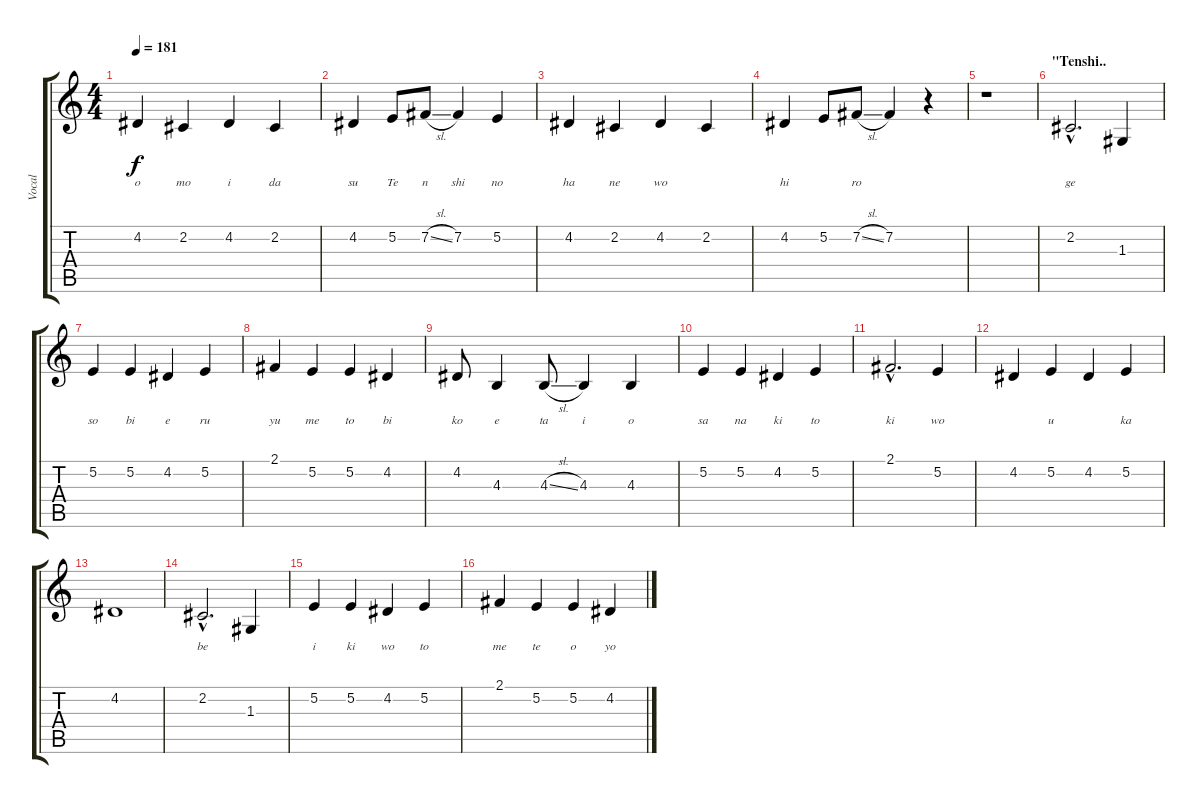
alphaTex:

\track ("Vocal" "Vocal") {instrument trumpet}
\staff {score tabs}
\tuning (E4 B3 G3 D3 A2 E2) {hide}
\ts (4 4)
\tempo 181
\clef g2
\ks c
4.2.4{lyrics (0 "o") lyrics (1 "") lyrics (2 "") lyrics (3 "") lyrics (4 "") dy f} 2.2.4{lyrics (0 "mo") lyrics (1 "") lyrics (2 "") lyrics (3 "") lyrics (4 "")} 4.2.4{lyrics (0 "i") lyrics (1 "") lyrics (2 "") lyrics (3 "") lyrics (4 "")} 2.2.4{lyrics (0 "da") lyrics (1 "") lyrics (2 "") lyrics (3 "") lyrics (4 "")} |
4.2.4{lyrics (0 "su") lyrics (1 "") lyrics (2 "") lyrics (3 "") lyrics (4 "")} 5.2.8{lyrics (0 "Te") lyrics (1 "") lyrics (2 "") lyrics (3 "") lyrics (4 "")} 7.2{sl}.8{lyrics (0 "n") lyrics (1 "") lyrics (2 "") lyrics (3 "") lyrics (4 "")} 7.2.4{lyrics (0 "shi") lyrics (1 "") lyrics (2 "") lyrics (3 "") lyrics (4 "")} 5.2.4{lyrics (0 "no") lyrics (1 "") lyrics (2 "") lyrics (3 "") lyrics (4 "")} |
4.2.4{lyrics (0 "ha") lyrics (1 "") lyrics (2 "") lyrics (3 "") lyrics (4 "")} 2.2.4{lyrics (0 "ne") lyrics (1 "") lyrics (2 "") lyrics (3 "") lyrics (4 "")} 4.2.4{lyrics (0 "wo") lyrics (1 "") lyrics (2 "") lyrics (3 "") lyrics (4 "")} 2.2.4{lyrics (0 "") lyrics (1 "") lyrics (2 "") lyrics (3 "") lyrics (4 "")} |
4.2.4{lyrics (0 "hi") lyrics (1 "") lyrics (2 "") lyrics (3 "") lyrics (4 "")} 5.2.8{lyrics (0 "") lyrics (1 "") lyrics (2 "") lyrics (3 "") lyrics (4 "")} 7.2{sl}.8{lyrics (0 "ro") lyrics (1 "") lyrics (2 "") lyrics (3 "") lyrics (4 "")} 7.2.4{lyrics (0 "") lyrics (1 "") lyrics (2 "") lyrics (3 "") lyrics (4 "")} r.4 |
r.1 |
\section ("" "\"Tenshi..")
2.2{hac}.2{d lyrics (0 "ge") lyrics (1 "") lyrics (2 "") lyrics (3 "") lyrics (4 "")} 1.3.4{lyrics (0 "") lyrics (1 "") lyrics (2 "") lyrics (3 "") lyrics (4 "")} |
5.2.4{lyrics (0 "so") lyrics (1 "") lyrics (2 "") lyrics (3 "") lyrics (4 "")} 5.2.4{lyrics (0 "bi") lyrics (1 "") lyrics (2 "") lyrics (3 "") lyrics (4 "")} 4.2.4{lyrics (0 "e") lyrics (1 "") lyrics (2 "") lyrics (3 "") lyrics (4 "")} 5.2.4{lyrics (0 "ru") lyrics (1 "") lyrics (2 "") lyrics (3 "") lyrics (4 "")} |
2.1.4{lyrics (0 "yu") lyrics (1 "") lyrics (2 "") lyrics (3 "") lyrics (4 "")} 5.2.4{lyrics (0 "me") lyrics (1 "") lyrics (2 "") lyrics (3 "") lyrics (4 "")} 5.2.4{lyrics (0 "to") lyrics (1 "") lyrics (2 "") lyrics (3 "") lyrics (4 "")} 4.2.4{lyrics (0 "bi") lyrics (1 "") lyrics (2 "") lyrics (3 "") lyrics (4 "")} |
4.2.8{lyrics (0 "ko") lyrics (1 "") lyrics (2 "") lyrics (3 "") lyrics (4 "")} 4.3.4{lyrics (0 "e") lyrics (1 "") lyrics (2 "") lyrics (3 "") lyrics (4 "")} 4.3{sl}.8{lyrics (0 "ta") lyrics (1 "") lyrics (2 "") lyrics (3 "") lyrics (4 "")} 4.3.4{lyrics (0 "i") lyrics (1 "") lyrics (2 "") lyrics (3 "") lyrics (4 "")} 4.3.4{lyrics (0 "o") lyrics (1 "") lyrics (2 "") lyrics (3 "") lyrics (4 "")} |
5.2.4{lyrics (0 "sa") lyrics (1 "") lyrics (2 "") lyrics (3 "") lyrics (4 "")} 5.2.4{lyrics (0 "na") lyrics (1 "") lyrics (2 "") lyrics (3 "") lyrics (4 "")} 4.2.4{lyrics (0 "ki") lyrics (1 "") lyrics (2 "") lyrics (3 "") lyrics (4 "")} 5.2.4{lyrics (0 "to") lyrics (1 "") lyrics (2 "") lyrics (3 "") lyrics (4 "")} |
2.1{hac}.2{d lyrics (0 "ki") lyrics (1 "") lyrics (2 "") lyrics (3 "") lyrics (4 "")} 5.2.4{lyrics (0 "wo") lyrics (1 "") lyrics (2 "") lyrics (3 "") lyrics (4 "")} |
4.2.4{lyrics (0 "") lyrics (1 "") lyrics (2 "") lyrics (3 "") lyrics (4 "")} 5.2.4{lyrics (0 "u") lyrics (1 "") lyrics (2 "") lyrics (3 "") lyrics (4 "")} 4.2.4{lyrics (0 "") lyrics (1 "") lyrics (2 "") lyrics (3 "") lyrics (4 "")} 5.2.4{lyrics (0 "ka") lyrics (1 "") lyrics (2 "") lyrics (3 "") lyrics (4 "")} |
4.2.1{lyrics (0 "") lyrics (1 "") lyrics (2 "") lyrics (3 "") lyrics (4 "")} |
2.2{hac}.2{d lyrics (0 "be") lyrics (1 "") lyrics (2 "") lyrics (3 "") lyrics (4 "")} 1.3.4{lyrics (0 "") lyrics (1 "") lyrics (2 "") lyrics (3 "") lyrics (4 "")} |
5.2.4{lyrics (0 "i") lyrics (1 "") lyrics (2 "") lyrics (3 "") lyrics (4 "")} 5.2.4{lyrics (0 "ki") lyrics (1 "") lyrics (2 "") lyrics (3 "") lyrics (4 "")} 4.2.4{lyrics (0 "wo") lyrics (1 "") lyrics (2 "") lyrics (3 "") lyrics (4 "")} 5.2.4{lyrics (0 "to") lyrics (1 "") lyrics (2 "") lyrics (3 "") lyrics (4 "")} |
2.1.4{lyrics (0 "me") lyrics (1 "") lyrics (2 "") lyrics (3 "") lyrics (4 "")} 5.2.4{lyrics (0 "te") lyrics (1 "") lyrics (2 "") lyrics (3 "") lyrics (4 "")} 5.2.4{lyrics (0 "o") lyrics (1 "") lyrics (2 "") lyrics (3 "") lyrics (4 "")} 4.2.4{lyrics (0 "yo") lyrics (1 "") lyrics (2 "") lyrics (3 "") lyrics (4 "")}
